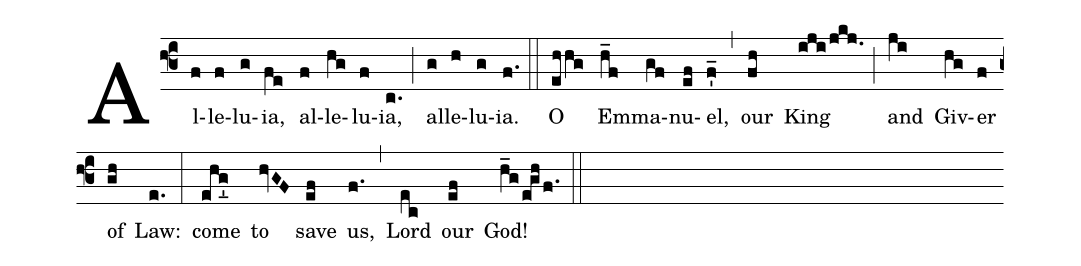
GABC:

%%
(f3)Al(f)le(f)lu(g)ia,(fe) al(f)le(hg)lu(f)ia,(c.) (;) al(g)le(h)lu(g)ia.(f.) (::)

O(ehhg) Em(h_f)ma(gf)nu(ef)el,(f'_) (,) our(fh) King(iji/jkj.) (;) and(ji) Giv(hg)er(f) of(gh) Law:(e.) (:)
come(ehg'_) to(hvGF) save(ef) us,(f.) (,) Lord(ec) our(ef) God!(h_geghf.) (::)
